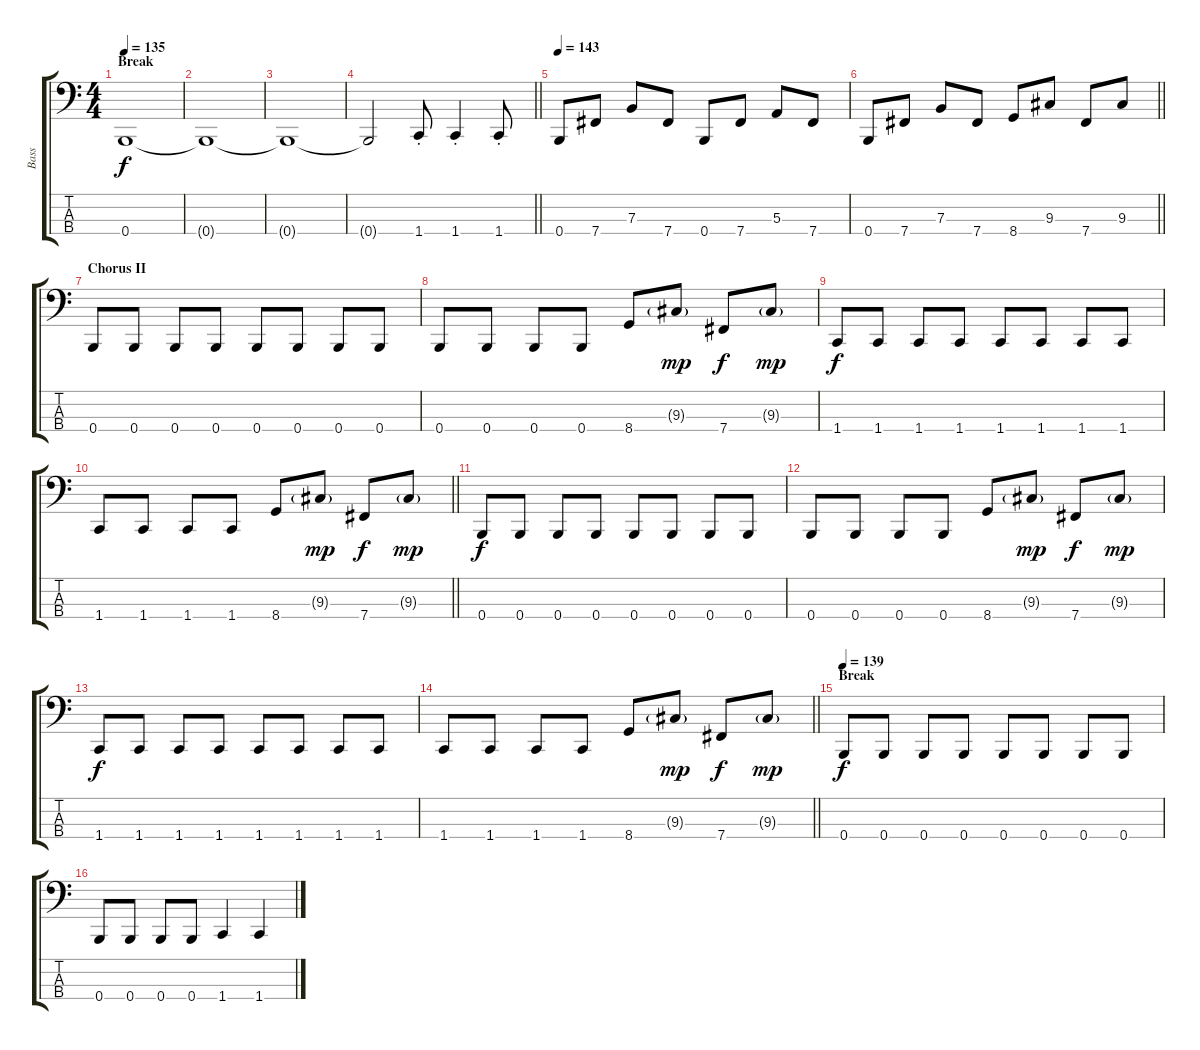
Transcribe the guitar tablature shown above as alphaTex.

\track ("Bass" "Bass") {instrument electricbassfinger}
\staff {score tabs}
\tuning (D2 A1 E1 B0) {hide}
\ts (4 4)
\section ("" "Break")
\tempo 135
\clef f4
\ks c
0.4.1{dy f} |
0.4{t}.1 |
0.4{t}.1 |
\barLineRight lightlight
0.4{t}.2 1.4{st}.8 1.4{st}.4 1.4{st}.8 |
\section ("" "")
\tempo 143
0.4.8 7.4.8 7.3.8 7.4.8 0.4.8 7.4.8 5.3.8 7.4.8 |
\barLineRight lightlight
0.4.8 7.4.8 7.3.8 7.4.8 8.4.8 9.3.8 7.4.8 9.3.8 |
\section ("" "Chorus II")
0.4.8 0.4.8 0.4.8 0.4.8 0.4.8 0.4.8 0.4.8 0.4.8 |
0.4.8 0.4.8 0.4.8 0.4.8 8.4.8 9.3{g}.8{dy mp} 7.4.8{dy f} 9.3{g}.8{dy mp} |
1.4.8{dy f} 1.4.8 1.4.8 1.4.8 1.4.8 1.4.8 1.4.8 1.4.8 |
\barLineRight lightlight
1.4.8 1.4.8 1.4.8 1.4.8 8.4.8 9.3{g}.8{dy mp} 7.4.8{dy f} 9.3{g}.8{dy mp} |
\section ("" "")
0.4.8{dy f} 0.4.8 0.4.8 0.4.8 0.4.8 0.4.8 0.4.8 0.4.8 |
0.4.8 0.4.8 0.4.8 0.4.8 8.4.8 9.3{g}.8{dy mp} 7.4.8{dy f} 9.3{g}.8{dy mp} |
1.4.8{dy f} 1.4.8 1.4.8 1.4.8 1.4.8 1.4.8 1.4.8 1.4.8 |
\barLineRight lightlight
1.4.8 1.4.8 1.4.8 1.4.8 8.4.8 9.3{g}.8{dy mp} 7.4.8{dy f} 9.3{g}.8{dy mp} |
\section ("" "Break")
\tempo 139
0.4.8{dy f} 0.4.8 0.4.8 0.4.8 0.4.8 0.4.8 0.4.8 0.4.8 |
0.4.8 0.4.8 0.4.8 0.4.8 1.4.4 1.4.4
